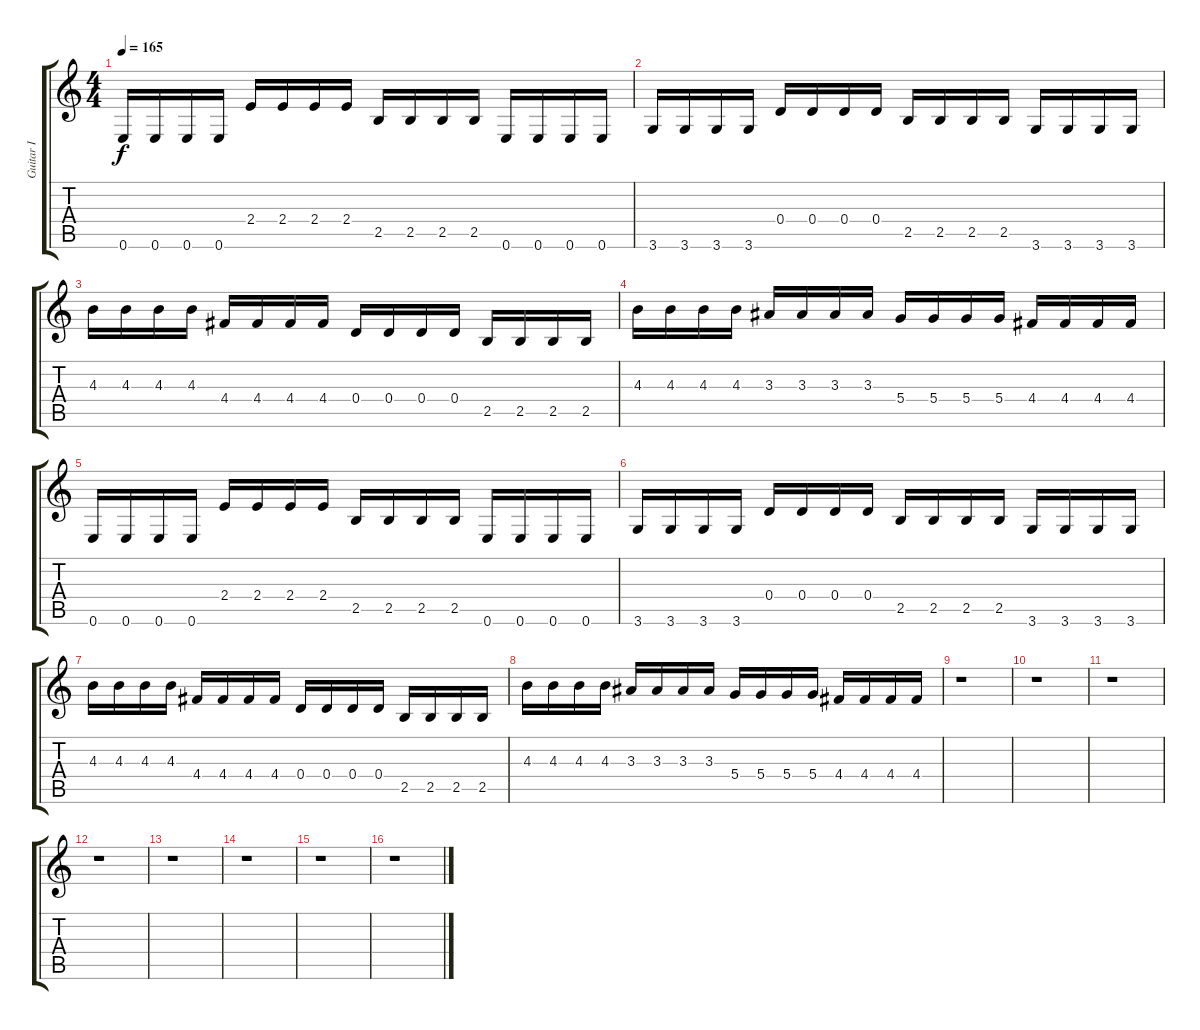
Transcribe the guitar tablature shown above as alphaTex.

\track ("Guitar I" "Guitar I") {instrument distortionguitar}
\staff {score tabs}
\tuning (E4 B3 G3 D3 A2 E2) {hide}
\ts (4 4)
\tempo 165
\clef g2
\ks c
0.6.16{dy f} 0.6.16 0.6.16 0.6.16 2.4.16 2.4.16 2.4.16 2.4.16 2.5.16 2.5.16 2.5.16 2.5.16 0.6.16 0.6.16 0.6.16 0.6.16 |
3.6.16 3.6.16 3.6.16 3.6.16 0.4.16 0.4.16 0.4.16 0.4.16 2.5.16 2.5.16 2.5.16 2.5.16 3.6.16 3.6.16 3.6.16 3.6.16 |
4.3.16 4.3.16 4.3.16 4.3.16 4.4.16 4.4.16 4.4.16 4.4.16 0.4.16 0.4.16 0.4.16 0.4.16 2.5.16 2.5.16 2.5.16 2.5.16 |
4.3.16 4.3.16 4.3.16 4.3.16 3.3.16 3.3.16 3.3.16 3.3.16 5.4.16 5.4.16 5.4.16 5.4.16 4.4.16 4.4.16 4.4.16 4.4.16 |
0.6.16 0.6.16 0.6.16 0.6.16 2.4.16 2.4.16 2.4.16 2.4.16 2.5.16 2.5.16 2.5.16 2.5.16 0.6.16 0.6.16 0.6.16 0.6.16 |
3.6.16 3.6.16 3.6.16 3.6.16 0.4.16 0.4.16 0.4.16 0.4.16 2.5.16 2.5.16 2.5.16 2.5.16 3.6.16 3.6.16 3.6.16 3.6.16 |
4.3.16 4.3.16 4.3.16 4.3.16 4.4.16 4.4.16 4.4.16 4.4.16 0.4.16 0.4.16 0.4.16 0.4.16 2.5.16 2.5.16 2.5.16 2.5.16 |
4.3.16 4.3.16 4.3.16 4.3.16 3.3.16 3.3.16 3.3.16 3.3.16 5.4.16 5.4.16 5.4.16 5.4.16 4.4.16 4.4.16 4.4.16 4.4.16 |
r.1 |
r.1 |
r.1 |
r.1 |
r.1 |
r.1 |
r.1 |
r.1
